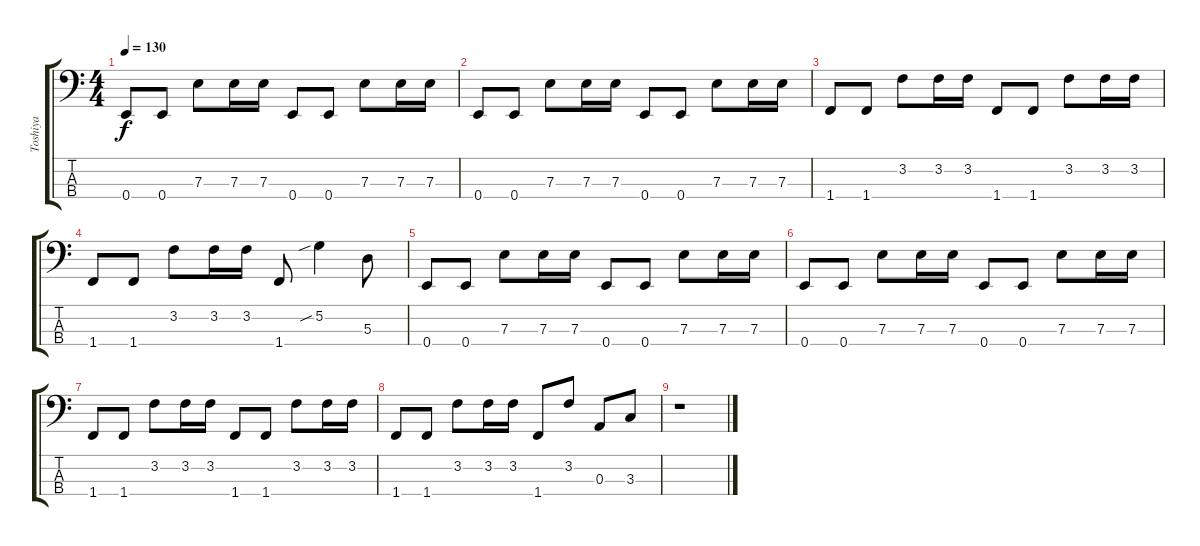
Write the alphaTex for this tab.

\track ("Toshiya" "Toshiya") {instrument electricbasspick}
\staff {score tabs}
\tuning (G2 D2 A1 E1) {hide}
\ts (4 4)
\tempo 130
\clef f4
\ks c
0.4.8{dy f} 0.4.8 7.3.8 7.3.16 7.3.16 0.4.8 0.4.8 7.3.8 7.3.16 7.3.16 |
0.4.8 0.4.8 7.3.8 7.3.16 7.3.16 0.4.8 0.4.8 7.3.8 7.3.16 7.3.16 |
1.4.8 1.4.8 3.2.8 3.2.16 3.2.16 1.4.8 1.4.8 3.2.8 3.2.16 3.2.16 |
1.4.8 1.4.8 3.2.8 3.2.16 3.2.16 1.4.8 5.2{sib}.4 5.3.8 |
0.4.8 0.4.8 7.3.8 7.3.16 7.3.16 0.4.8 0.4.8 7.3.8 7.3.16 7.3.16 |
0.4.8 0.4.8 7.3.8 7.3.16 7.3.16 0.4.8 0.4.8 7.3.8 7.3.16 7.3.16 |
1.4.8 1.4.8 3.2.8 3.2.16 3.2.16 1.4.8 1.4.8 3.2.8 3.2.16 3.2.16 |
1.4.8 1.4.8 3.2.8 3.2.16 3.2.16 1.4.8 3.2.8 0.3.8 3.3.8 |
r.1
